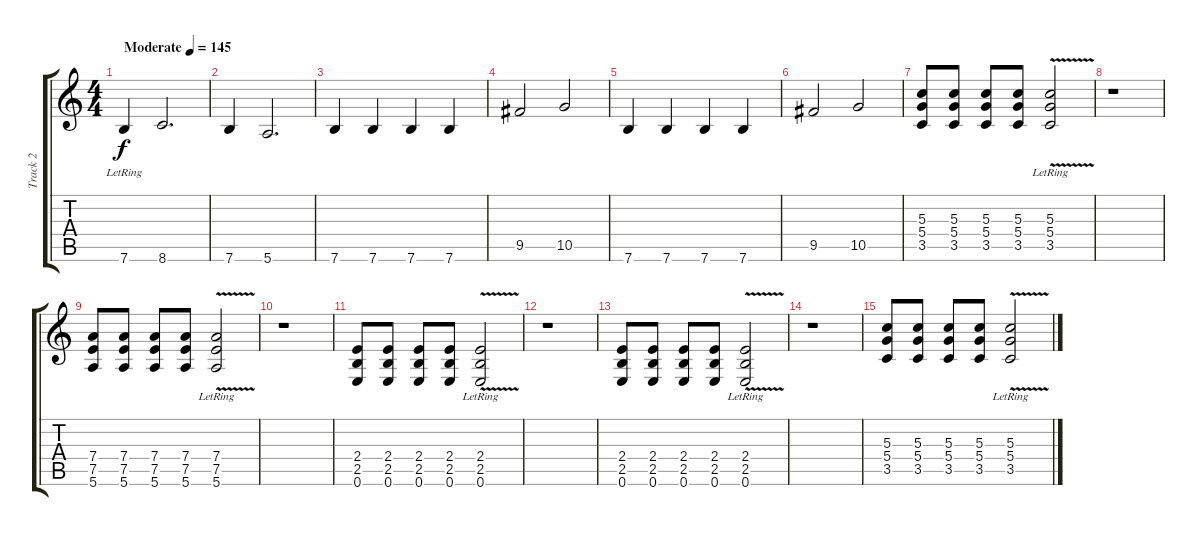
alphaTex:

\track ("Track 2" "Track 2") {instrument distortionguitar}
\staff {score tabs}
\tuning (E4 B3 G3 D3 A2 E2) {hide}
\ts (4 4)
\tempo (145 "Moderate")
\clef g2
\ks c
7.6{lr}.4{dy f instrument distortionguitar} 8.6.2{d} |
7.6.4 5.6.2{d} |
7.6.4 7.6.4 7.6.4 7.6.4 |
9.5.2 10.5.2 |
7.6.4 7.6.4 7.6.4 7.6.4 |
9.5.2 10.5.2 |
(5.3 5.4 3.5).8 (5.3 5.4 3.5).8 (5.3 5.4 3.5).8 (5.3 5.4 3.5).8 (5.3 5.4 3.5{v lr}).2 |
r.1 |
(7.4 7.5 5.6).8 (7.4 7.5 5.6).8 (7.4 7.5 5.6).8 (7.4 7.5 5.6).8 (7.4{v lr} 7.5 5.6).2 |
r.1 |
(2.4 2.5 0.6).8 (2.4 2.5 0.6).8 (2.4 2.5 0.6).8 (2.4 2.5 0.6).8 (2.4{v lr} 2.5 0.6).2 |
r.1 |
(2.4 2.5 0.6).8 (2.4 2.5 0.6).8 (2.4 2.5 0.6).8 (2.4 2.5 0.6).8 (2.4{v lr} 2.5 0.6).2 |
r.1 |
(5.3 5.4 3.5).8 (5.3 5.4 3.5).8 (5.3 5.4 3.5).8 (5.3 5.4 3.5).8 (5.3 5.4 3.5{v lr}).2
